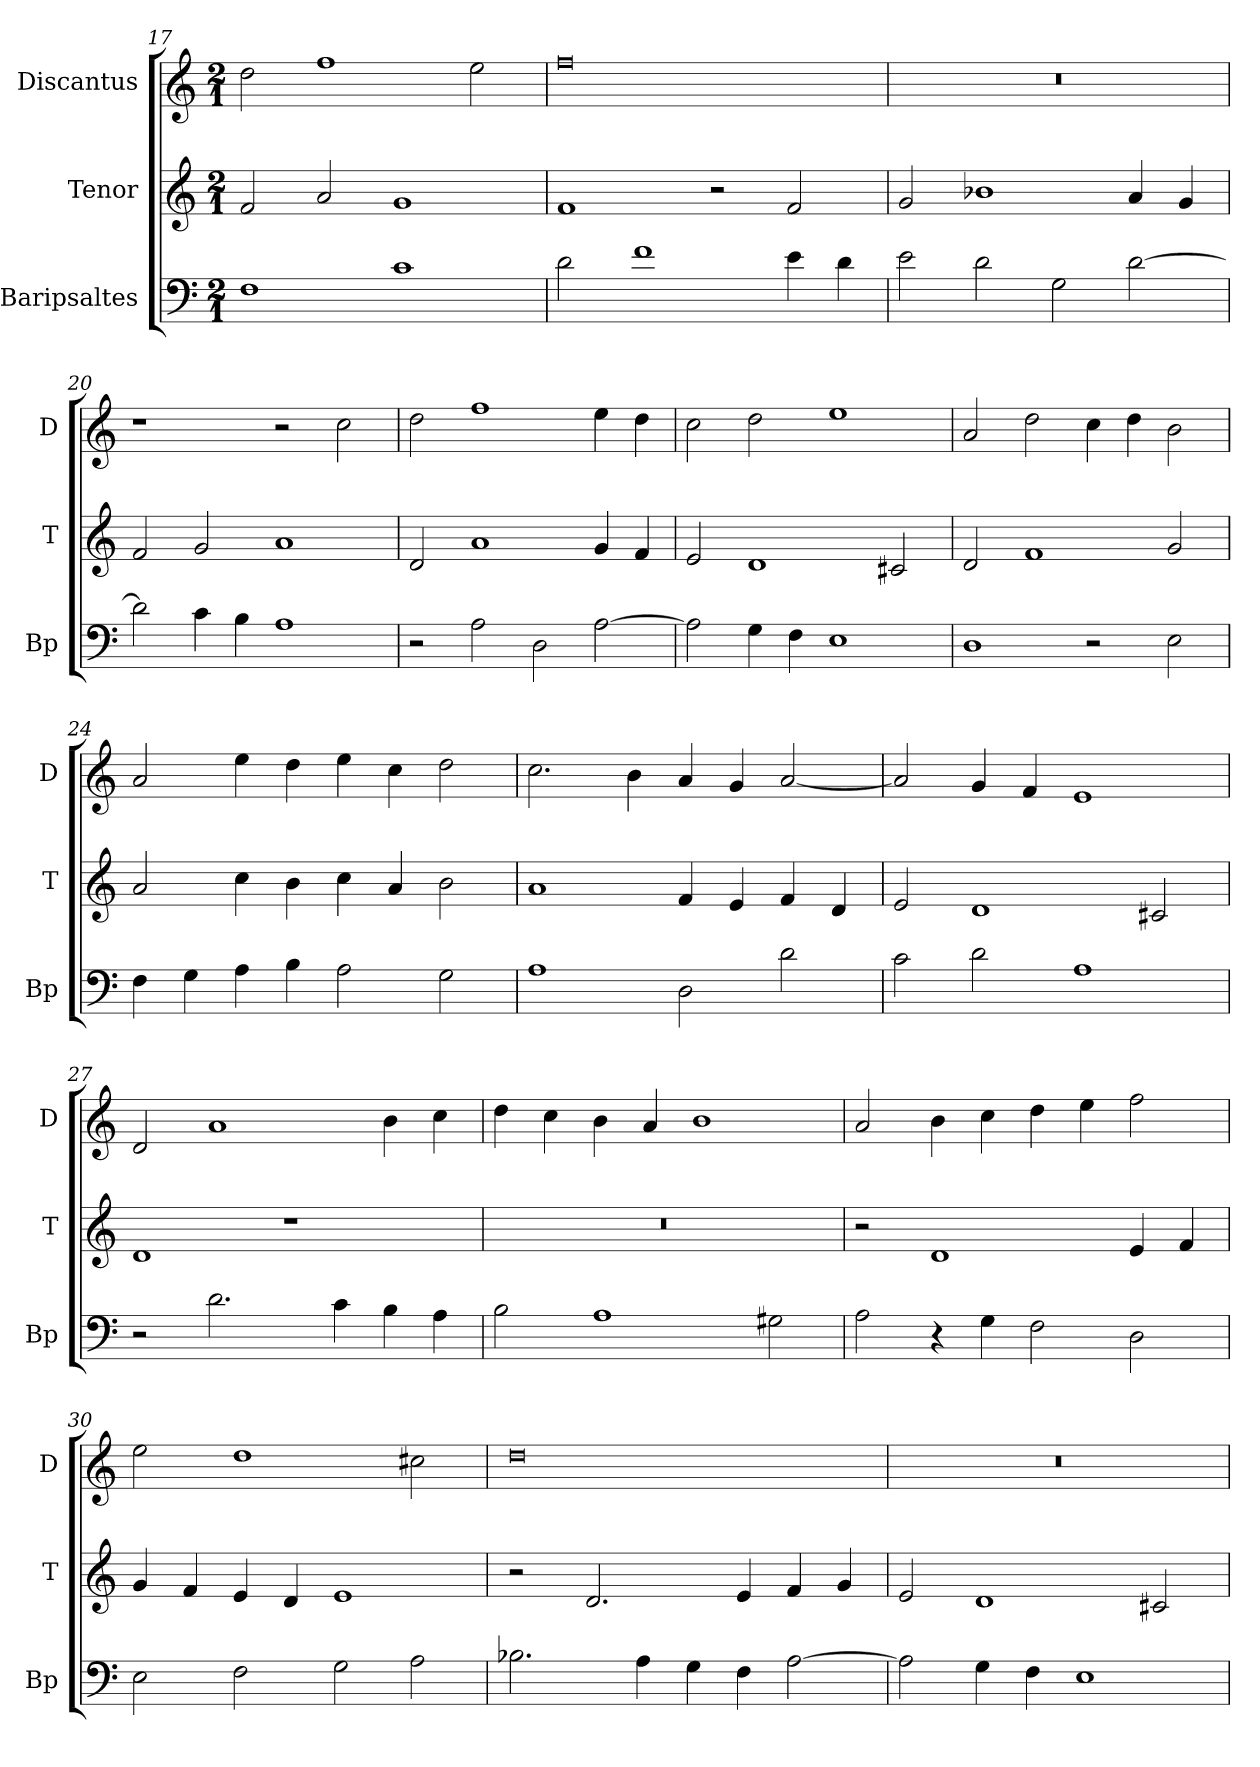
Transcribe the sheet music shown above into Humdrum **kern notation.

**kern	**kern	**kern
*part3	*part2	*part1
*staff3	*staff2	*staff1
*I"Baripsaltes	*I"Tenor	*I"Discantus
*I'Bp	*I'T	*I'D
*clefF4	*clefG2	*clefG2
*k[]	*k[]	*k[]
*M2/1	*M2/1	*M2/1
=17	=17	=17
1F	2f/	2dd\
.	2a/	1ff
1c	1g	.
.	.	2ee\
=18	=18	=18
2d\	1f	0ff
1f	.	.
.	2r	.
4e\	2f/	.
4d\	.	.
=19	=19	=19
2e\	2g/	0r
2d\	1b-X	.
2G\	.	.
[2d\	4a/	.
.	4g/	.
=20	=20	=20
2d\]	2f/	1r
4c\	2g/	.
4B\	.	.
1A	1a	2r
.	.	2cc\
=21	=21	=21
2r	2d/	2dd\
2A\	1a	1ff
2D\	.	.
[2A\	4g/	4ee\
.	4f/	4dd\
=22	=22	=22
2A\]	2e/	2cc\
4G\	1d	2dd\
4F\	.	.
1E	.	1ee
.	2c#X/	.
=23	=23	=23
1D	2d/	2a/
.	1f	2dd\
2r	.	4cc\
.	.	4dd\
2E\	2g/	2b\
=24	=24	=24
4F\	2a/	2a/
4G\	.	.
4A\	4cc\	4ee\
4B\	4b\	4dd\
2A\	4cc\	4ee\
.	4a/	4cc\
2G\	2b\	2dd\
=25	=25	=25
1A	1a	2.cc\
.	.	4b\
2D\	4f/	4a/
.	4e/	4g/
2d\	4f/	[2a/
.	4d/	.
=26	=26	=26
2c\	2e/	2a/]
2d\	1d	4g/
.	.	4f/
1A	.	1e
.	2c#X/	.
=27	=27	=27
2r	1d	2d/
2.d\	.	1a
.	1r	.
4c\	.	.
4B\	.	4b\
4A\	.	4cc\
=28	=28	=28
2B\	0r	4dd\
.	.	4cc\
1A	.	4b\
.	.	4a/
.	.	1b
2G#X\	.	.
=29	=29	=29
2A\	2r	2a/
4r	1d	4b\
4G\	.	4cc\
2F\	.	4dd\
.	.	4ee\
2D\	4e/	2ff\
.	4f/	.
=30	=30	=30
2E\	4g/	2ee\
.	4f/	.
2F\	4e/	1dd
.	4d/	.
2G\	1e	.
2A\	.	2cc#X\
=31	=31	=31
2.B-X\	2r	0dd
.	2.d/	.
4A\	.	.
4G\	.	.
4F\	4e/	.
[2A\	4f/	.
.	4g/	.
=32	=32	=32
2A\]	2e/	0r
4G\	1d	.
4F\	.	.
1E	.	.
.	2c#X/	.
=	=	=
*-	*-	*-
